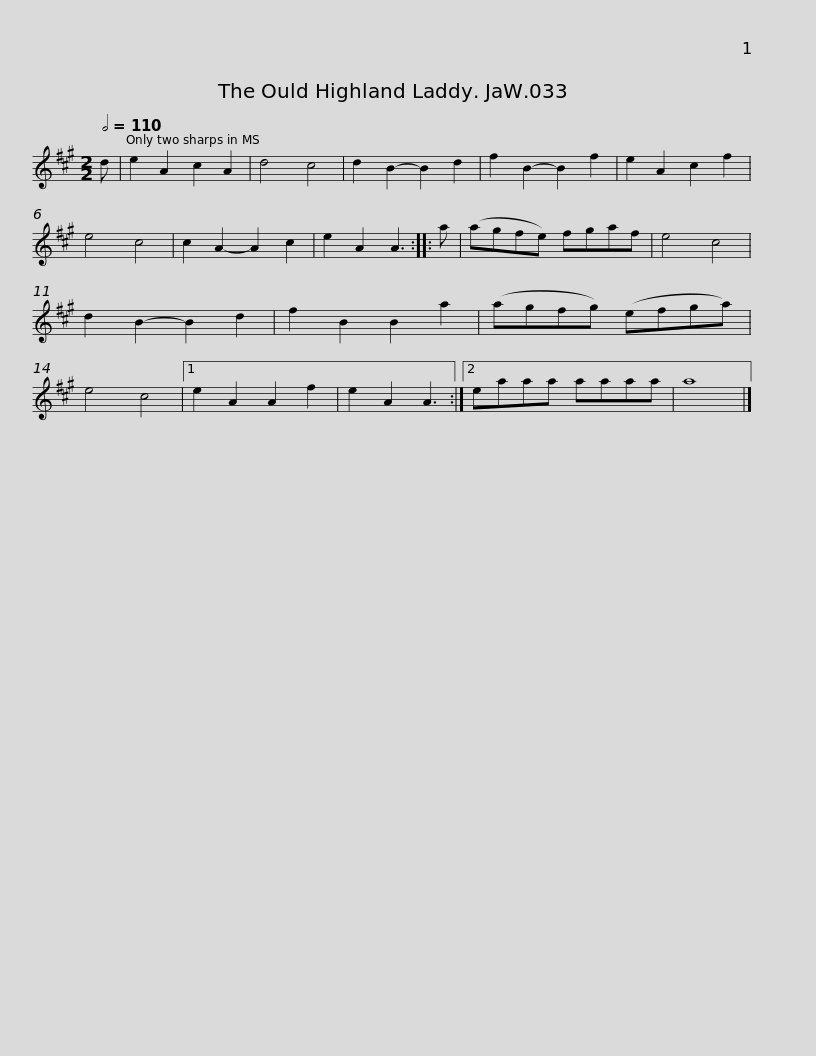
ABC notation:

X:1
L:1/8
Q:1/2=110
M:2/2
I:linebreak $
K:A
V:1 treble
V:1
 d | e2 A2 c2 A2 | d4 c4 | d2 B2- B2 d2 | f2 B2- B2 f2 | %5
 e2 A2 c2 f2 | e4 c4 | c2 A2- A2 c2 | e2 A2 A3 :: a |$ %10
 (agfe) fgaf | e4 c4 | d2 B2- B2 d2 | f2 B2 B2 a2 | (agfg) (efga) | %15
 e4 c4 |1 e2 A2 A2 f2 | e2 A2 A3 :|2$ eaaa aaaa | a8 |] %20
